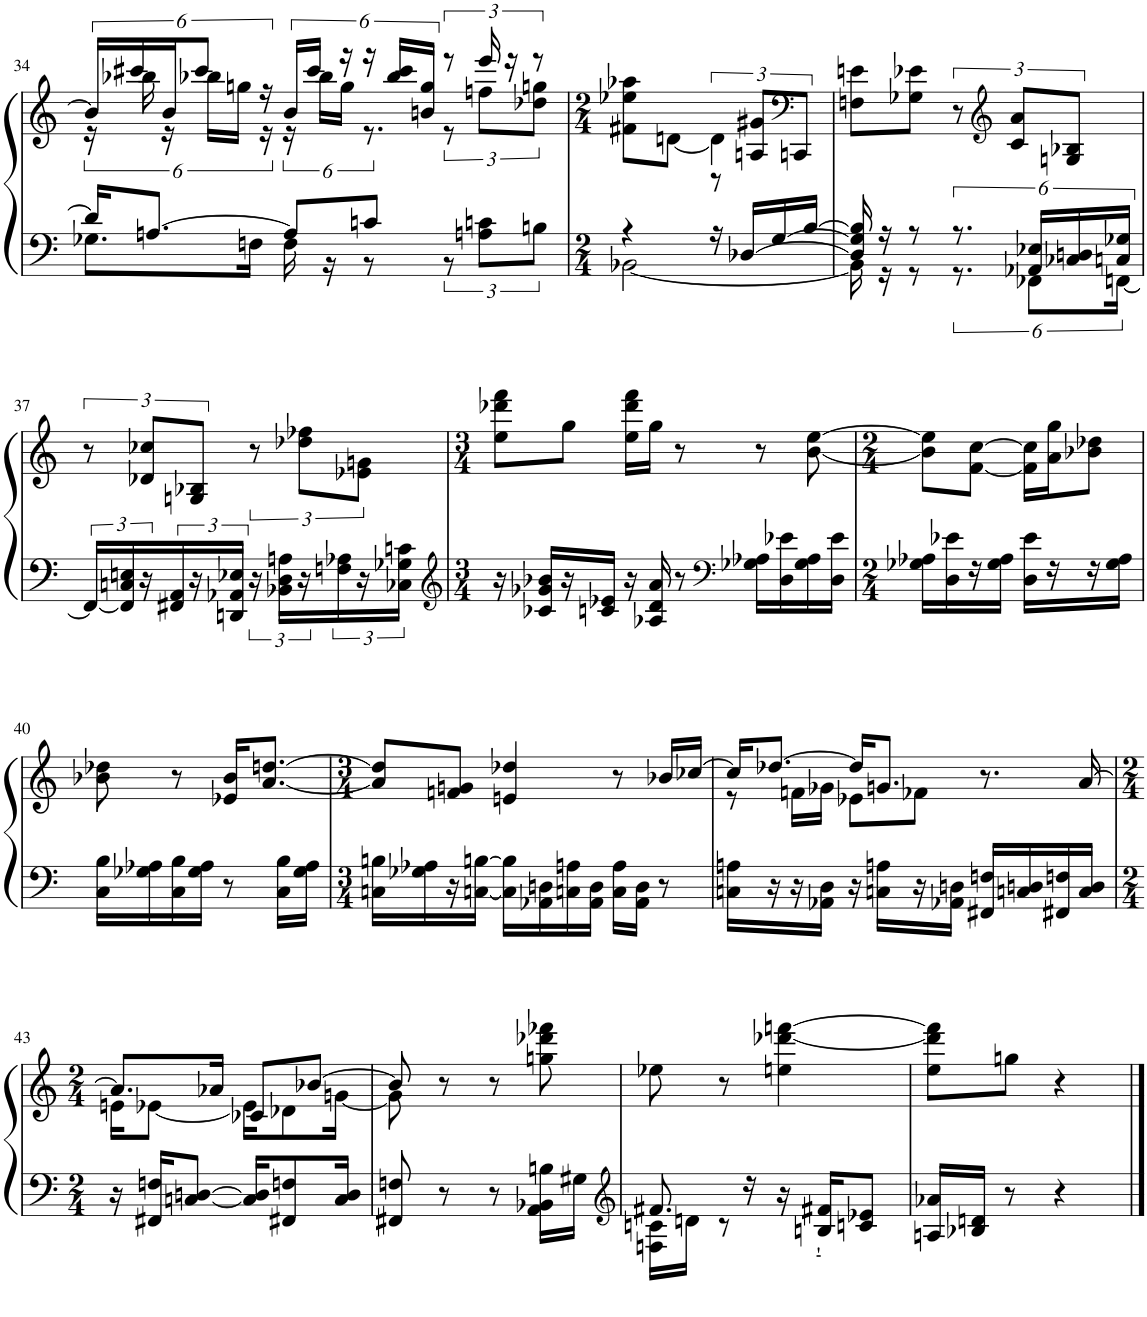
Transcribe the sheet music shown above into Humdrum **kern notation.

**kern	**text	**kern
*part1	*part1	*part1
*staff2	*staff2	*staff1
*I"Piano	*	*
*I'Pno.	*	*
!!LO:PB:g=z
*clefF4	*	*clefG2
*k[]	*	*k[]
*M3/4	*	*M3/4
=34	=34	=34
*^	*	*^
16d/KL]	8.G-X\L	.	24b/LL]	24r
.	.	.	24ccc#X/	24bb-X\
[8.An/J	.	.	.	.
.	.	.	24b/J	24r
.	.	.	12ccc#/J	24bb-X\LL
.	.	.	.	24ggn\JJ
.	16Fn\Jk	.	.	.
.	.	.	24r	24r
8A/L]	16F\	.	24b/LL	24r
.	.	.	24ccc#/JJ	24bb-\LL
.	16r	.	.	.
.	.	.	24r	24gg\JJ
8cn/J	8r	.	24r	12.r
.	.	.	24bb-/ 24ccc#/LL	.
.	.	.	24bn/ 24gg/JJ	.
4ryy	12r	.	12r	12r
.	12An\ 12cn\L	.	24eee/	12ffn\L
.	.	.	24r	.
.	12Bn\J	.	12r	12dd-X\ 12ggn\J
=35	=35	=35	=35	=35
*M2/4	*	*	*M2/4	*
4r	[2BB-X\	.	8f#X\ 8ee-X\ 8aa-X\L	4ryy
.	.	.	[8dn\J	.
16r	.	.	4d\]	12r
[16D-X/LL	.	.	.	.
.	.	.	.	12An/ 12g#X/L
[16G/	.	.	.	.
*	*	*	*clefF4	*
.	.	.	.	12CCn/J
[16B/JJ	.	.	.	.
*	*	*	*v	*v
=36	=36	=36	=36
16D-/] 16G/] 16B/]	16BB-\]	.	8Fn\ 8en\L
16r	16r	.	.
8r	8r	.	8G-X\ 8e-X\J
12.r	12.r	.	12r
*	*	*	*clefG2
.	.	.	12c/ 12a/L
24AA-X/ 24E-X/LL	12FF-X\L	.	.
24C-X/ 24Dn/	.	.	12Gn/ 12B-X/J
24Cn/ 24G-X/JJ	[24FFn\Jk	.	.
*v	*v	*	*
!!LO:LB:g=z
=37	=37	=37
24FF/LL_	.	12r
24FF/] 24Cn/ 24En/	.	.
24r	.	12d-X/ 12cc-X/L
24FF#X/ 24AA/	.	.
24r	.	12Gn/ 12B-X/J
24DDn/ 24AA-X/ 24E-X/JJ	.	.
24r	.	12r
24BB-X\ 24D\ 24An\LL	.	.
24r	.	12dd-X\ 12ff-X\L
24Fn\ 24A-X\	.	.
24r	.	12e-X\ 12gn\J
24C-X\ 24G-X\ 24cn\JJ	.	.
=38	=38	=38
*clefG2	*	*
*M3/4	*	*M3/4
16r	.	8ee\ 8ddd-X\ 8fff\L
16c-X/ 16g-X/ 16b-X/LL	.	.
16r	.	8gg\J
16cn/ 16e-X/JJ	.	.
16r	.	16ee\ 16ddd-\ 16fff\LL
16A-X/ 16d/ 16a/	.	16gg\JJ
8r	.	8r
*clefF4	*	*
16G-X\ 16A-X\LL	.	8r
16D\ 16e-X\	.	.
16G-\ 16A-\	.	[8b\ [8ee\
16D\ 16e-\JJ	.	.
=39	=39	=39
*M2/4	*	*M2/4
16G-X\ 16A-X\LL	.	8b\] 8ee\]L
16D\ 16e-X\	.	.
16r	.	[8f\ [8cc\J
16G-\ 16A-\JJ	.	.
16D\ 16e-\LL	.	16f\] 16cc\]LL
16r	.	16a\ 16gg\J
16r	.	8b-X\ 8dd-X\J
16G-\ 16A-\JJ	.	.
!!LO:LB:g=z
=40	=40	=40
16C\ 16B\LL	.	8b-X\ 8dd-X\
16G-X\ 16A-X\	.	.
16C\ 16B\	.	8r
16G-\ 16A-\JJ	.	.
8r	.	16e-X/ 16b-/KL
.	.	[8.a/ [8.ddn/J
16C\ 16B\LL	.	.
16G-\ 16A-\JJ	.	.
=41	=41	=41
*M3/4	*	*M3/4
16Cn\ 16Bn\LL	.	8a/] 8dd/]L
16G-X\ 16A-X\	.	.
16r	.	8fn/ 8gn/J
[16Cn\ [16Bn\JJ	.	.
16C\] 16B\]LL	.	4en/ 4dd-X/
16AA-X\ 16Dn\	.	.
16Cn\ 16An\	.	.
16AA-\ 16D\JJ	.	.
16C\ 16A\LL	.	8r
16AA-\ 16D\JJ	.	.
8r	.	16b-X/LL
.	.	[16cc-X/JJ
=42	=42	=42
*	*	*^
16Cn\ 16An\LL	.	16cc-/KL]	8r
16r	.	[8.dd-X/J	.
16r	.	.	16fn\LL
16AA-X\ 16D\JJ	.	.	16g-X\JJ
16r	.	16dd-/KL]	8e-X\L
16Cn\ 16An\LL	.	8.gn/J	.
16r	.	.	8f-X\J
16AA-X\ 16Dn\JJ	.	.	.
16FF#X/ 16Fn/LL	.	8.r	4ryy
16Cn/ 16Dn/	.	.	.
16FF#X/ 16Fn/	.	.	.
16C/ 16D/JJ	.	[16a/	.
!!LO:LB:g=z	!!
=43	=43	=43	=43
*M2/4	*	*M2/4	*
16r	.	8.a/L]	16en\KL
16FF#X/ 16Fn/KL	.	.	[8e-X\J
[8Cn/ [8Dn/J	.	.	.
.	.	16a-X/Jk	16ryy
16C/] 16D/]KL	.	8c-X/L	16e-\KL]
8FF#X/ 8Fn/	.	.	8d-X\
.	.	[8b-X/J	.
16C/ 16D/Jk	.	.	[16gn\Jk
=44	=44	=44	=44
8FF#X/ 8Fn/	.	8g\]	8b-/]
8r	.	8r	4.ryy
8r	.	8r	.
16AA\ 16BB-X\ 16Bn\LL	.	8ggn\ 8ddd-X\ 8fff-X\	.
16G#X\JJ	.	.	.
*	*	*v	*v
=45	=45	=45
*clefG2	*	*
*^	*	*
8.f#X/	16Fn\ 16cn\LL	.	8ee-X\
.	16dn\JJ	.	.
.	8r	.	8r
16r	.	.	.
16r	4ryy	.	4een\ [4ddd-X\ [4fffn\
!	!	!LO:LY:b	!
16Bn/ 16f#X/KL	.	'-	.
8cn/ 8e-X/J	.	.	.
*v	*v	*	*
=46	=46	=46
16An/ 16a-X/LL	.	8ee\ 8ddd-\] 8fff\]L
16B-X/ 16dn/JJ	.	.
8r	.	8ggn\J
4r	.	4r
==	==	==
*-	*-	*-
